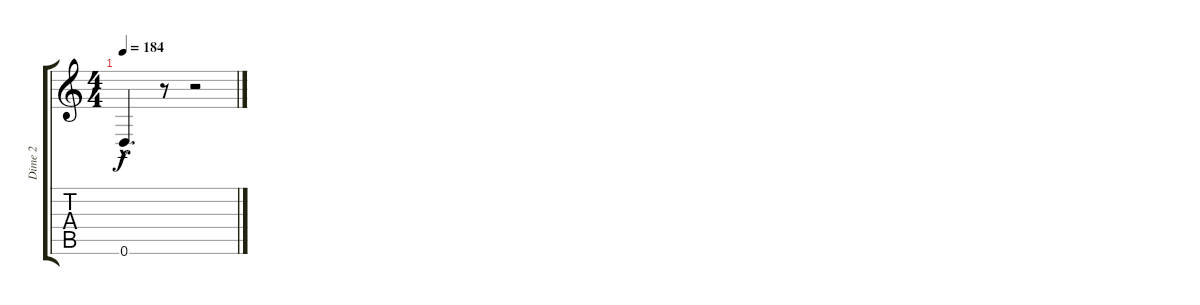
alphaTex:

\track ("Dime 2" "Dime 2") {instrument distortionguitar}
\staff {score tabs}
\tuning (D4 A3 F3 C3 G2 D2) {hide}
\ts (4 4)
\tempo 184
\clef g2
\ks c
0.6{hac}.4{d dy f} r.8 r.2
